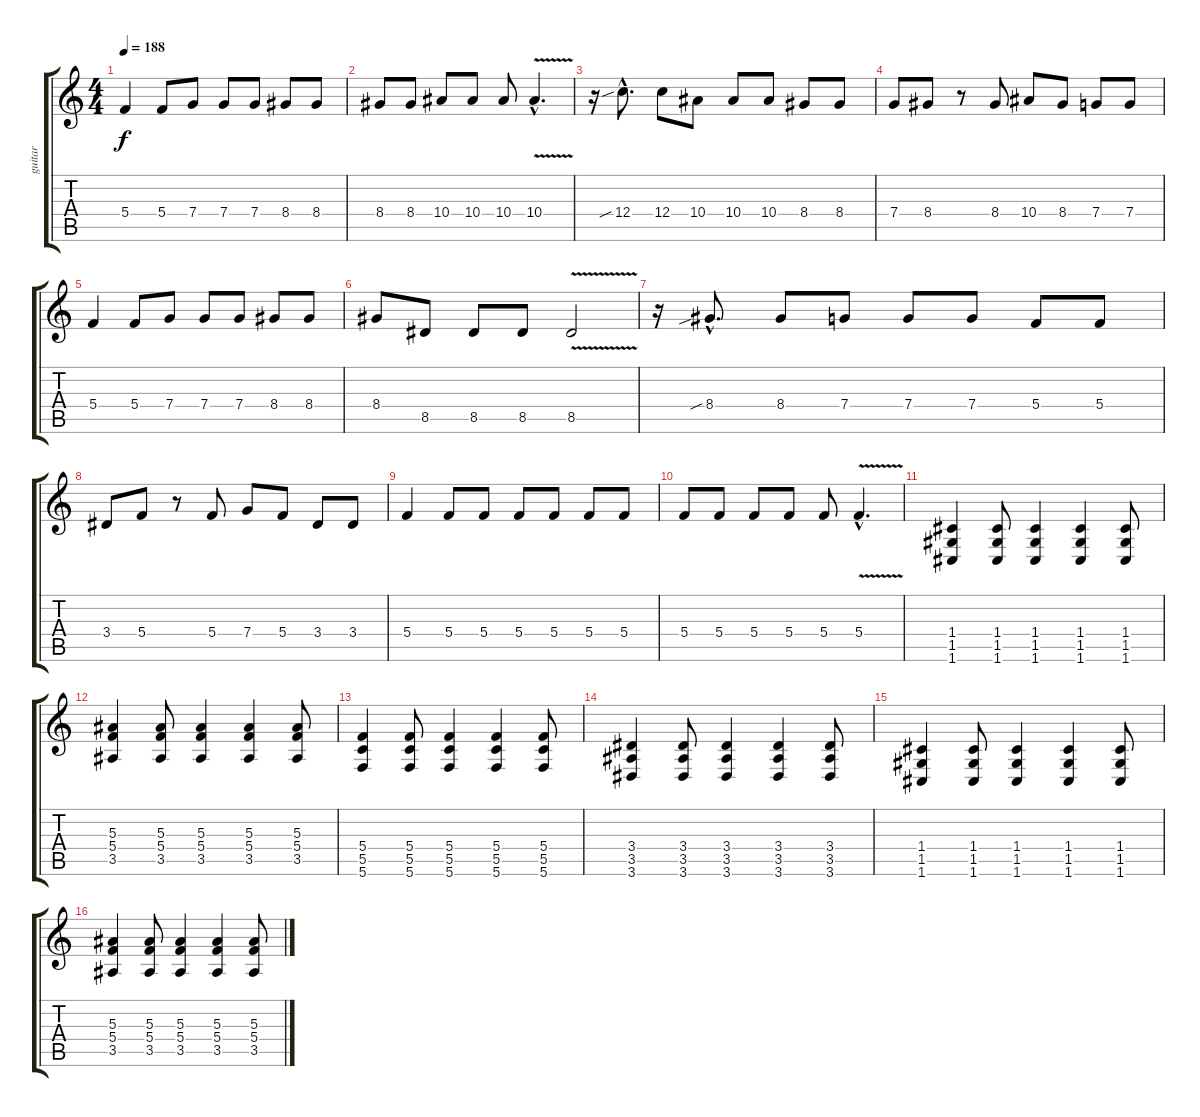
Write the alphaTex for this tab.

\track ("guitar" "guitar") {instrument distortionguitar}
\staff {score tabs}
\tuning (D4 A3 F3 C3 G2 C2) {hide}
\ts (4 4)
\tempo 188
\clef g2
\ks c
5.4.4{dy f} 5.4.8 7.4.8 7.4.8 7.4.8 8.4.8 8.4.8 |
8.4.8 8.4.8 10.4.8 10.4.8 10.4.8 10.4{v hac}.4{d} |
r.16 12.4{sib hac}.8{d} 12.4.8 10.4.8 10.4.8 10.4.8 8.4.8 8.4.8 |
7.4.8 8.4.8 r.8 8.4.8 10.4.8 8.4.8 7.4.8 7.4.8 |
5.4.4 5.4.8 7.4.8 7.4.8 7.4.8 8.4.8 8.4.8 |
8.4.8 8.5.8 8.5.8 8.5.8 8.5{v}.2 |
r.16 8.4{sib hac}.8{d} 8.4.8 7.4.8 7.4.8 7.4.8 5.4.8 5.4.8 |
3.4.8 5.4.8 r.8 5.4.8 7.4.8 5.4.8 3.4.8 3.4.8 |
5.4.4 5.4.8 5.4.8 5.4.8 5.4.8 5.4.8 5.4.8 |
5.4.8 5.4.8 5.4.8 5.4.8 5.4.8 5.4{v hac}.4{d} |
(1.4 1.5 1.6).4{volume 12} (1.4 1.5 1.6).8 (1.4 1.5 1.6).4 (1.4 1.5 1.6).4 (1.4 1.5 1.6).8 |
(5.3 5.4 3.5).4 (5.3 5.4 3.5).8 (5.3 5.4 3.5).4 (5.3 5.4 3.5).4 (5.3 5.4 3.5).8 |
(5.4 5.5 5.6).4 (5.4 5.5 5.6).8 (5.4 5.5 5.6).4 (5.4 5.5 5.6).4 (5.4 5.5 5.6).8 |
(3.4 3.5 3.6).4 (3.4 3.5 3.6).8 (3.4 3.5 3.6).4 (3.4 3.5 3.6).4 (3.4 3.5 3.6).8 |
(1.4 1.5 1.6).4 (1.4 1.5 1.6).8 (1.4 1.5 1.6).4 (1.4 1.5 1.6).4 (1.4 1.5 1.6).8 |
(5.3 5.4 3.5).4 (5.3 5.4 3.5).8 (5.3 5.4 3.5).4 (5.3 5.4 3.5).4 (5.3 5.4 3.5).8
